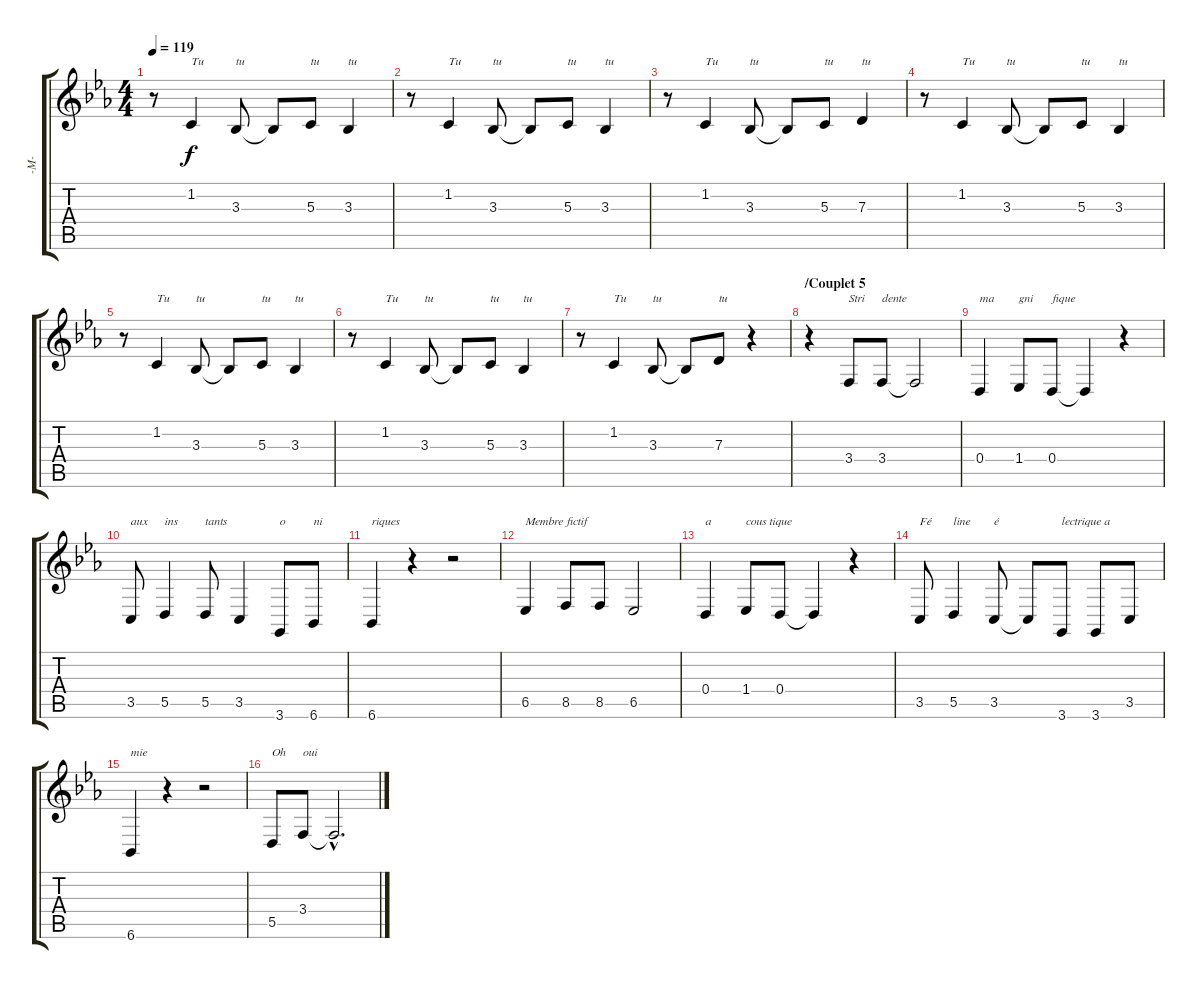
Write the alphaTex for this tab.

\track ("-M-" "-M-") {instrument harmonica}
\staff {score tabs}
\tuning (E4 B3 G3 D3 A2 E2) {hide}
\ts (4 4)
\tempo 119
\clef g2
\ks cminor
r.8{dy f} 1.2.4{txt "Tu"} 3.3.8{txt "tu"} 3.3{t}.8 5.3.8{txt "tu"} 3.3.4{txt "tu"} |
r.8 1.2.4{txt "Tu"} 3.3.8{txt "tu"} 3.3{t}.8 5.3.8{txt "tu"} 3.3.4{txt "tu"} |
r.8 1.2.4{txt "Tu"} 3.3.8{txt "tu"} 3.3{t}.8 5.3.8{txt "tu"} 7.3.4{txt "tu"} |
r.8 1.2.4{txt "Tu"} 3.3.8{txt "tu"} 3.3{t}.8 5.3.8{txt "tu"} 3.3.4{txt "tu"} |
r.8 1.2.4{txt "Tu"} 3.3.8{txt "tu"} 3.3{t}.8 5.3.8{txt "tu"} 3.3.4{txt "tu"} |
r.8 1.2.4{txt "Tu"} 3.3.8{txt "tu"} 3.3{t}.8 5.3.8{txt "tu"} 3.3.4{txt "tu"} |
r.8 1.2.4{txt "Tu"} 3.3.8{txt "tu"} 3.3{t}.8 7.3.8{txt "tu"} r.4 |
\section ("" "/Couplet 5")
r.4 3.4.8{txt "Stri"} 3.4.8{txt "dente"} 3.4{t}.2 |
0.4.4{txt "ma"} 1.4.8{txt "gni"} 0.4.8{txt "fique"} 0.4{t}.4 r.4 |
3.5.8{txt "aux"} 5.5.4{txt "ins"} 5.5.8{txt "tants"} 3.5.4 3.6.8{txt "o"} 6.6.8{txt "ni"} |
6.6.4{txt "riques"} r.4 r.2 |
6.5.4{txt "Membre fictif"} 8.5.8 8.5.8 6.5.2 |
0.4.4{txt "a"} 1.4.8{txt "cous tique"} 0.4.8 0.4{t}.4 r.4 |
3.5.8{txt "Fé"} 5.5.4{txt "line"} 3.5.8{txt "é"} 3.5{t}.8 3.6.8{txt "lectrique a"} 3.6.8 3.5.8 |
6.6.4{txt "mie"} r.4 r.2 |
5.5.8{txt "Oh"} 3.4.8{txt "oui"} 3.4{hac t}.2{d}
